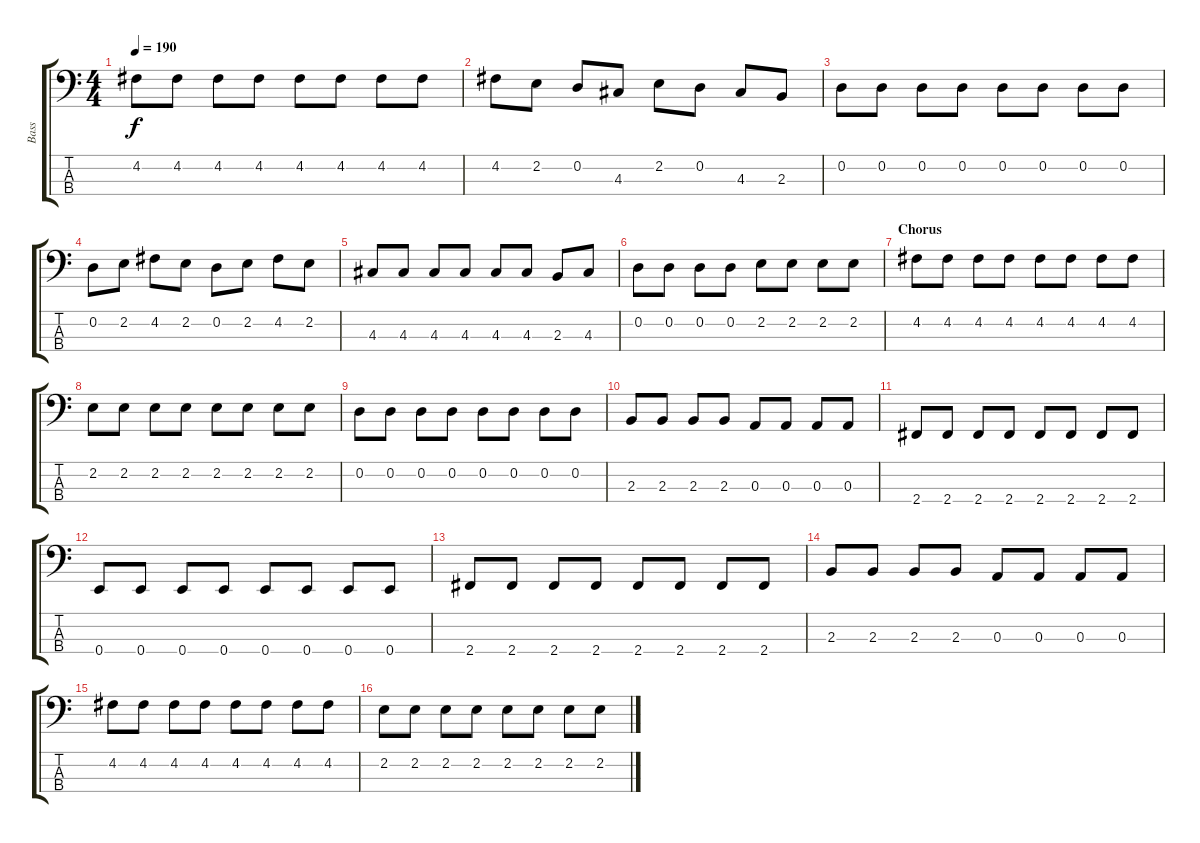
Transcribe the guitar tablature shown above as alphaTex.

\track ("Bass" "Bass") {instrument electricbasspick}
\staff {score tabs}
\tuning (G2 D2 A1 E1) {hide}
\ts (4 4)
\tempo 190
\clef f4
\ks c
4.2.8{dy f} 4.2.8 4.2.8 4.2.8 4.2.8 4.2.8 4.2.8 4.2.8 |
4.2.8 2.2.8 0.2.8 4.3.8 2.2.8 0.2.8 4.3.8 2.3.8 |
0.2.8 0.2.8 0.2.8 0.2.8 0.2.8 0.2.8 0.2.8 0.2.8 |
0.2.8 2.2.8 4.2.8 2.2.8 0.2.8 2.2.8 4.2.8 2.2.8 |
4.3.8 4.3.8 4.3.8 4.3.8 4.3.8 4.3.8 2.3.8 4.3.8 |
0.2.8 0.2.8 0.2.8 0.2.8 2.2.8 2.2.8 2.2.8 2.2.8 |
\section ("" "Chorus")
4.2.8 4.2.8 4.2.8 4.2.8 4.2.8 4.2.8 4.2.8 4.2.8 |
2.2.8 2.2.8 2.2.8 2.2.8 2.2.8 2.2.8 2.2.8 2.2.8 |
0.2.8 0.2.8 0.2.8 0.2.8 0.2.8 0.2.8 0.2.8 0.2.8 |
2.3.8 2.3.8 2.3.8 2.3.8 0.3.8 0.3.8 0.3.8 0.3.8 |
2.4.8 2.4.8 2.4.8 2.4.8 2.4.8 2.4.8 2.4.8 2.4.8 |
0.4.8 0.4.8 0.4.8 0.4.8 0.4.8 0.4.8 0.4.8 0.4.8 |
2.4.8 2.4.8 2.4.8 2.4.8 2.4.8 2.4.8 2.4.8 2.4.8 |
2.3.8 2.3.8 2.3.8 2.3.8 0.3.8 0.3.8 0.3.8 0.3.8 |
4.2.8 4.2.8 4.2.8 4.2.8 4.2.8 4.2.8 4.2.8 4.2.8 |
2.2.8 2.2.8 2.2.8 2.2.8 2.2.8 2.2.8 2.2.8 2.2.8
